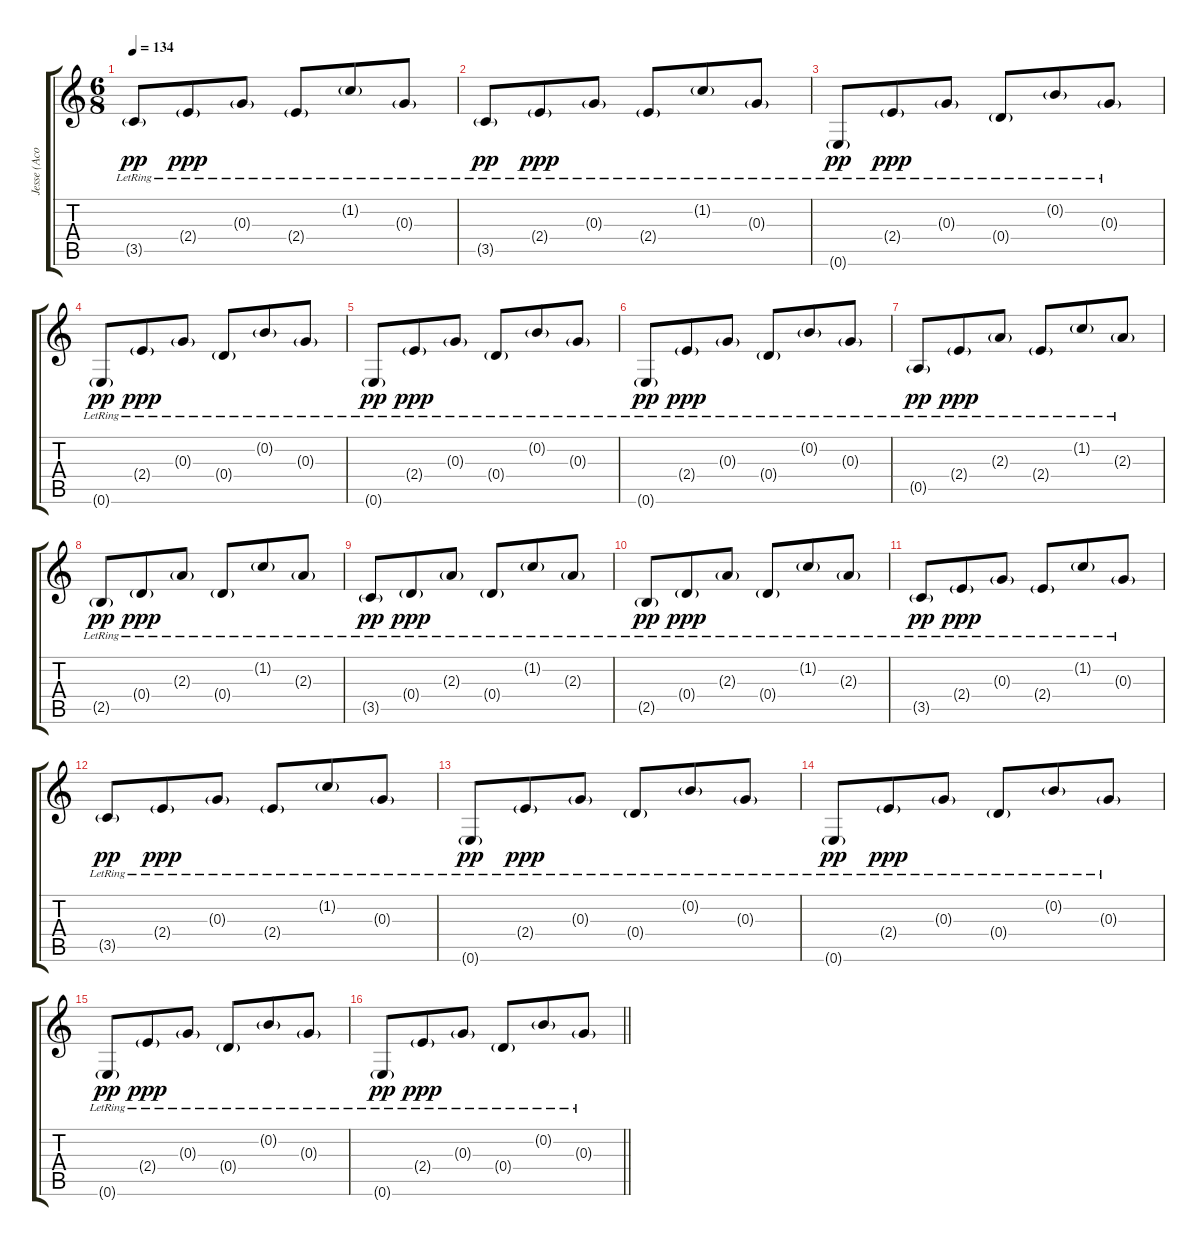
\track ("Jesse (Acoustic)" "Jesse (Aco") {instrument acousticguitarsteel}
\staff {score tabs}
\tuning (E4 B3 G3 D3 A2 E2) {hide}
\ts (6 8)
\tempo 134
\clef g2
\ks c
3.5{g lr}.8{dy pp} 2.4{g lr}.8{dy ppp} 0.3{g lr}.8 2.4{g lr}.8 1.2{g lr}.8 0.3{g lr}.8 |
3.5{g lr}.8{dy pp} 2.4{g lr}.8{dy ppp} 0.3{g lr}.8 2.4{g lr}.8 1.2{g lr}.8 0.3{g lr}.8 |
0.6{g lr}.8{dy pp} 2.4{g lr}.8{dy ppp} 0.3{g lr}.8 0.4{g lr}.8 0.2{g lr}.8 0.3{g lr}.8 |
0.6{g lr}.8{dy pp} 2.4{g lr}.8{dy ppp} 0.3{g lr}.8 0.4{g lr}.8 0.2{g lr}.8 0.3{g lr}.8 |
0.6{g lr}.8{dy pp} 2.4{g lr}.8{dy ppp} 0.3{g lr}.8 0.4{g lr}.8 0.2{g lr}.8 0.3{g lr}.8 |
0.6{g lr}.8{dy pp} 2.4{g lr}.8{dy ppp} 0.3{g lr}.8 0.4{g lr}.8 0.2{g lr}.8 0.3{g lr}.8 |
0.5{g lr}.8{dy pp} 2.4{g lr}.8{dy ppp} 2.3{g lr}.8 2.4{g lr}.8 1.2{g lr}.8 2.3{g lr}.8 |
2.5{g lr}.8{dy pp} 0.4{g lr}.8{dy ppp} 2.3{g lr}.8 0.4{g lr}.8 1.2{g lr}.8 2.3{g lr}.8 |
3.5{g lr}.8{dy pp} 0.4{g lr}.8{dy ppp} 2.3{g lr}.8 0.4{g lr}.8 1.2{g lr}.8 2.3{g lr}.8 |
2.5{g lr}.8{dy pp} 0.4{g lr}.8{dy ppp} 2.3{g lr}.8 0.4{g lr}.8 1.2{g lr}.8 2.3{g lr}.8 |
3.5{g lr}.8{dy pp} 2.4{g lr}.8{dy ppp} 0.3{g lr}.8 2.4{g lr}.8 1.2{g lr}.8 0.3{g lr}.8 |
3.5{g lr}.8{dy pp} 2.4{g lr}.8{dy ppp} 0.3{g lr}.8 2.4{g lr}.8 1.2{g lr}.8 0.3{g lr}.8 |
0.6{g lr}.8{dy pp} 2.4{g lr}.8{dy ppp} 0.3{g lr}.8 0.4{g lr}.8 0.2{g lr}.8 0.3{g lr}.8 |
0.6{g lr}.8{dy pp} 2.4{g lr}.8{dy ppp} 0.3{g lr}.8 0.4{g lr}.8 0.2{g lr}.8 0.3{g lr}.8 |
0.6{g lr}.8{dy pp} 2.4{g lr}.8{dy ppp} 0.3{g lr}.8 0.4{g lr}.8 0.2{g lr}.8 0.3{g lr}.8 |
\barLineRight lightlight
0.6{g lr}.8{dy pp} 2.4{g lr}.8{dy ppp} 0.3{g lr}.8 0.4{g lr}.8 0.2{g lr}.8 0.3{g lr}.8
